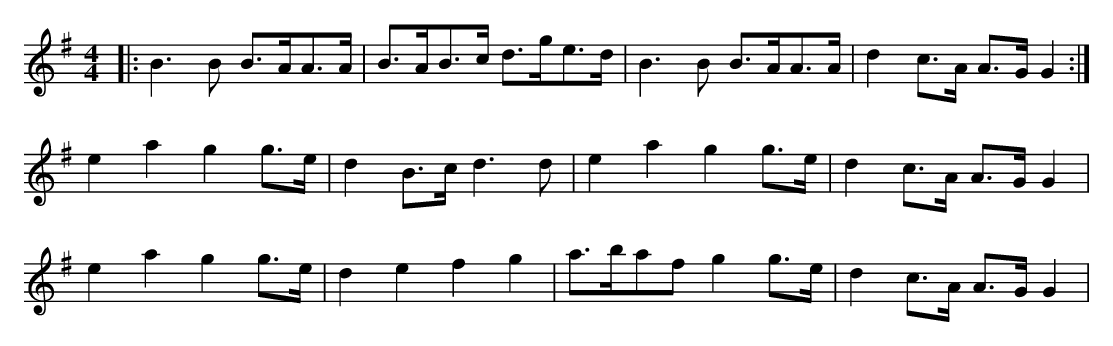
X:1
M:4/4
K:G
|:B3 B B>AA>A|B>AB>c d>ge>d|B3 B B>AA>A|d2 c>A A>G G2:|
e2a2g2 g>e|d2 B>c d3d|e2a2g2 g>e|d2 c>A A>G G2|
e2a2g2 g>e|d2e2f2g2|a>baf g2 g>e|d2 c>A A>G G2|
